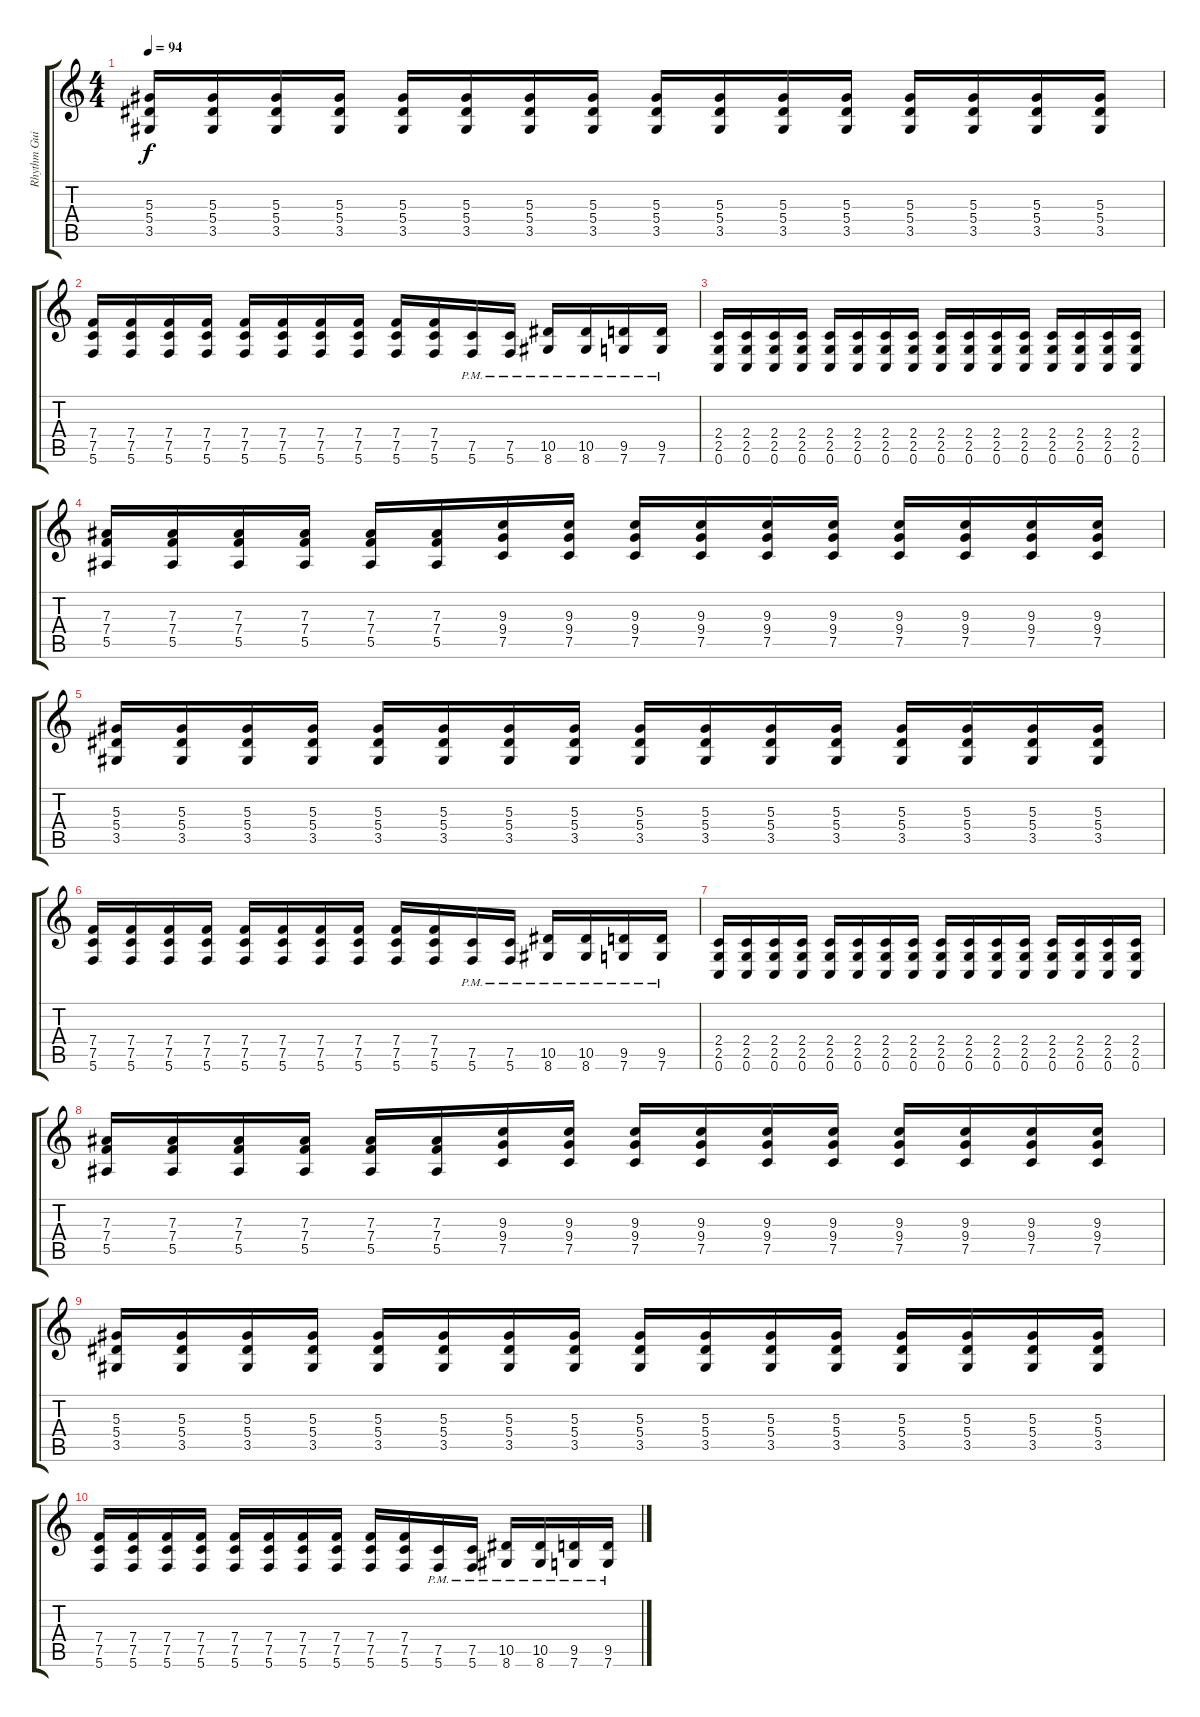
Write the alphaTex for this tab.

\track ("Rhythm Guitars" "Rhythm Gui") {instrument distortionguitar}
\staff {score tabs}
\tuning (C4 G3 Eb3 Bb2 F2 C2) {hide}
\ts (4 4)
\tempo 94
\clef g2
\ks c
(5.3 5.4 3.5).16{dy f} (5.3 5.4 3.5).16 (5.3 5.4 3.5).16 (5.3 5.4 3.5).16 (5.3 5.4 3.5).16 (5.3 5.4 3.5).16 (5.3 5.4 3.5).16 (5.3 5.4 3.5).16 (5.3 5.4 3.5).16 (5.3 5.4 3.5).16 (5.3 5.4 3.5).16 (5.3 5.4 3.5).16 (5.3 5.4 3.5).16 (5.3 5.4 3.5).16 (5.3 5.4 3.5).16 (5.3 5.4 3.5).16 |
(7.4 7.5 5.6).16 (7.4 7.5 5.6).16 (7.4 7.5 5.6).16 (7.4 7.5 5.6).16 (7.4 7.5 5.6).16 (7.4 7.5 5.6).16 (7.4 7.5 5.6).16 (7.4 7.5 5.6).16 (7.4 7.5 5.6).16 (7.4 7.5 5.6).16 (7.5{pm} 5.6{pm}).16 (7.5{pm} 5.6{pm}).16 (10.5{pm} 8.6{pm}).16 (10.5{pm} 8.6{pm}).16 (9.5{pm} 7.6{pm}).16 (9.5{pm} 7.6{pm}).16 |
(2.4 2.5 0.6).16 (2.4 2.5 0.6).16 (2.4 2.5 0.6).16 (2.4 2.5 0.6).16 (2.4 2.5 0.6).16 (2.4 2.5 0.6).16 (2.4 2.5 0.6).16 (2.4 2.5 0.6).16 (2.4 2.5 0.6).16 (2.4 2.5 0.6).16 (2.4 2.5 0.6).16 (2.4 2.5 0.6).16 (2.4 2.5 0.6).16 (2.4 2.5 0.6).16 (2.4 2.5 0.6).16 (2.4 2.5 0.6).16 |
(7.3 7.4 5.5).16 (7.3 7.4 5.5).16 (7.3 7.4 5.5).16 (7.3 7.4 5.5).16 (7.3 7.4 5.5).16 (7.3 7.4 5.5).16 (9.3 9.4 7.5).16 (9.3 9.4 7.5).16 (9.3 9.4 7.5).16 (9.3 9.4 7.5).16 (9.3 9.4 7.5).16 (9.3 9.4 7.5).16 (9.3 9.4 7.5).16 (9.3 9.4 7.5).16 (9.3 9.4 7.5).16 (9.3 9.4 7.5).16 |
(5.3 5.4 3.5).16 (5.3 5.4 3.5).16 (5.3 5.4 3.5).16 (5.3 5.4 3.5).16 (5.3 5.4 3.5).16 (5.3 5.4 3.5).16 (5.3 5.4 3.5).16 (5.3 5.4 3.5).16 (5.3 5.4 3.5).16 (5.3 5.4 3.5).16 (5.3 5.4 3.5).16 (5.3 5.4 3.5).16 (5.3 5.4 3.5).16 (5.3 5.4 3.5).16 (5.3 5.4 3.5).16 (5.3 5.4 3.5).16 |
(7.4 7.5 5.6).16 (7.4 7.5 5.6).16 (7.4 7.5 5.6).16 (7.4 7.5 5.6).16 (7.4 7.5 5.6).16 (7.4 7.5 5.6).16 (7.4 7.5 5.6).16 (7.4 7.5 5.6).16 (7.4 7.5 5.6).16 (7.4 7.5 5.6).16 (7.5{pm} 5.6{pm}).16 (7.5{pm} 5.6{pm}).16 (10.5{pm} 8.6{pm}).16 (10.5{pm} 8.6{pm}).16 (9.5{pm} 7.6{pm}).16 (9.5{pm} 7.6{pm}).16 |
(2.4 2.5 0.6).16 (2.4 2.5 0.6).16 (2.4 2.5 0.6).16 (2.4 2.5 0.6).16 (2.4 2.5 0.6).16 (2.4 2.5 0.6).16 (2.4 2.5 0.6).16 (2.4 2.5 0.6).16 (2.4 2.5 0.6).16 (2.4 2.5 0.6).16 (2.4 2.5 0.6).16 (2.4 2.5 0.6).16 (2.4 2.5 0.6).16 (2.4 2.5 0.6).16 (2.4 2.5 0.6).16 (2.4 2.5 0.6).16 |
(7.3 7.4 5.5).16 (7.3 7.4 5.5).16 (7.3 7.4 5.5).16 (7.3 7.4 5.5).16 (7.3 7.4 5.5).16 (7.3 7.4 5.5).16 (9.3 9.4 7.5).16 (9.3 9.4 7.5).16 (9.3 9.4 7.5).16 (9.3 9.4 7.5).16 (9.3 9.4 7.5).16 (9.3 9.4 7.5).16 (9.3 9.4 7.5).16 (9.3 9.4 7.5).16 (9.3 9.4 7.5).16 (9.3 9.4 7.5).16 |
(5.3 5.4 3.5).16 (5.3 5.4 3.5).16 (5.3 5.4 3.5).16 (5.3 5.4 3.5).16 (5.3 5.4 3.5).16 (5.3 5.4 3.5).16 (5.3 5.4 3.5).16 (5.3 5.4 3.5).16 (5.3 5.4 3.5).16 (5.3 5.4 3.5).16 (5.3 5.4 3.5).16 (5.3 5.4 3.5).16 (5.3 5.4 3.5).16 (5.3 5.4 3.5).16 (5.3 5.4 3.5).16 (5.3 5.4 3.5).16 |
(7.4 7.5 5.6).16 (7.4 7.5 5.6).16 (7.4 7.5 5.6).16 (7.4 7.5 5.6).16 (7.4 7.5 5.6).16 (7.4 7.5 5.6).16 (7.4 7.5 5.6).16 (7.4 7.5 5.6).16 (7.4 7.5 5.6).16 (7.4 7.5 5.6).16 (7.5{pm} 5.6{pm}).16 (7.5{pm} 5.6{pm}).16 (10.5{pm} 8.6{pm}).16 (10.5{pm} 8.6{pm}).16 (9.5{pm} 7.6{pm}).16 (9.5{pm} 7.6{pm}).16
